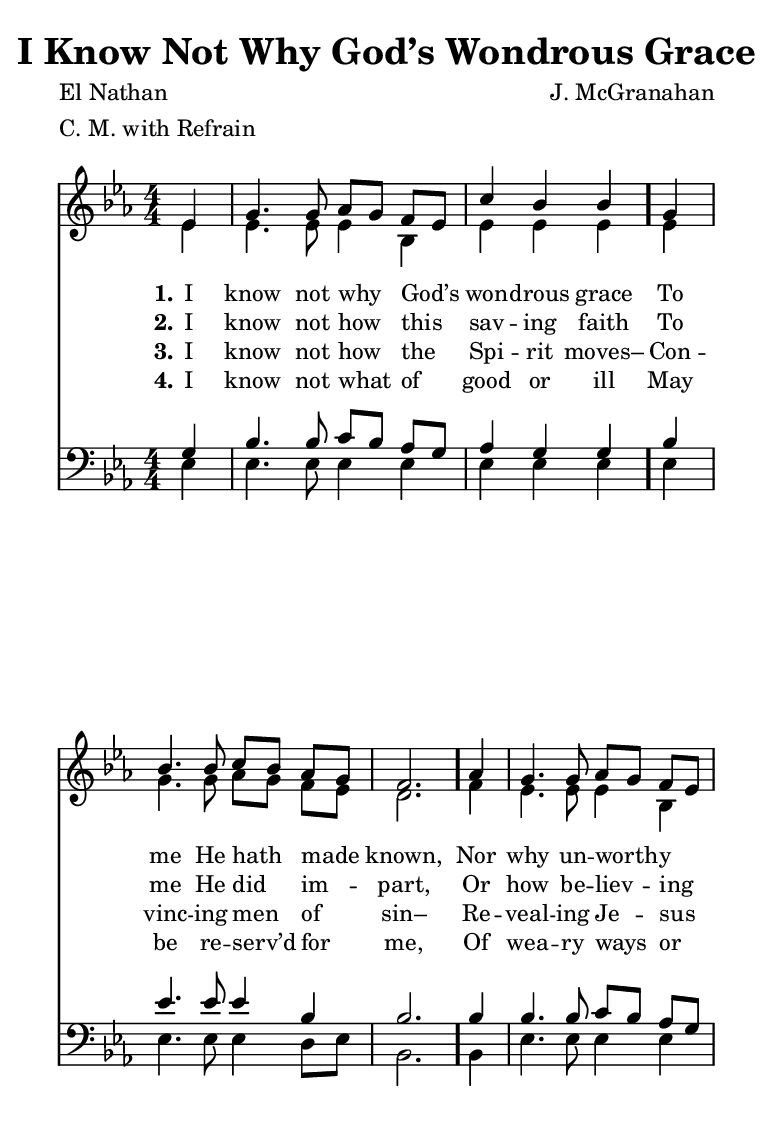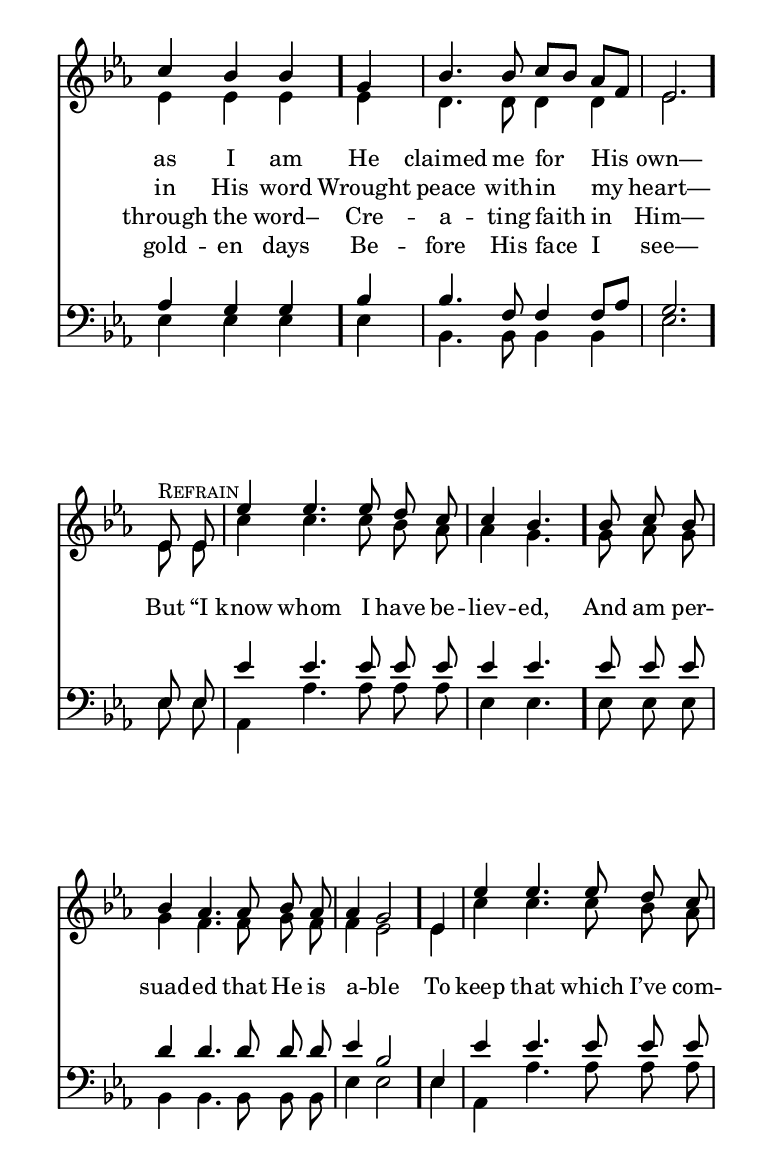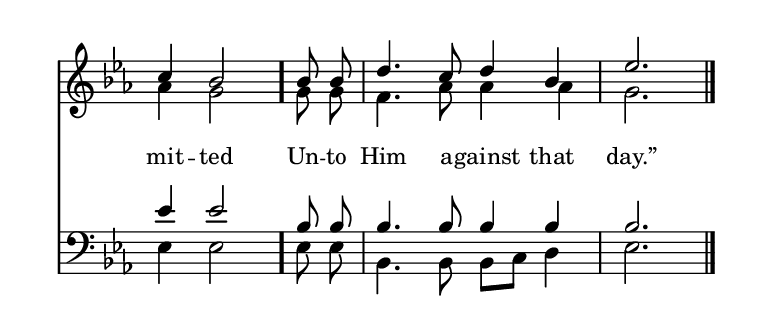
\include "common/global.ily"
\paper {
  \include "common/paper.ily"
  systems-per-page = ##f
}

\header{
  hymnnumber = "167"
  title = "I Know Not Why God’s Wondrous Grace"
  tunename = ""
  meter = "C. M. with Refrain"
  poet = "El Nathan"
  composer = "J. McGranahan"
  %copyright = ""
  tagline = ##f
}

global = {
  \include "common/overrides.ily"
  \override Staff.TimeSignature.style = #'numbered
  \time 4/4
  \override Score.MetronomeMark.transparent = ##t % hide all fermata changes too
  \tempo 4=90
  \key ees \major
  \partial 4
  \autoBeamOff
}

notesSoprano = {
\global
\relative c' {
  
  ees4 | g4. g8 aes[ g] f[ ees] | c'4 bes bes
  g4 | bes4. bes8 c[ bes] aes[ g] | f2.
  aes4 | g4. g8 aes[ g] f[ ees] | c'4 bes bes
  g4 | bes4. bes8 c[ bes] aes[ f] | ees2.

  << s^\markup { \small \caps "Refrain" }
  { ees8 ees | ees'4 ees4. ees8 d c | c4 bes4. } >>
  bes8 c bes | bes4 aes4. aes8 bes aes | aes4 g2
  ees4 | ees'4 ees4. ees8 d c | c4 bes2
  bes8 bes | d4. c8 d4 bes | ees2.

  \bar "|."

}
}

notesAlto = {
\global
\relative e' {

  ees4 | ees4. ees8 ees4 bes | ees ees ees
  ees | g4. g8 aes[ g] f[ ees] d2.
  f4 | ees4. ees8 ees4 bes | ees ees ees
  ees4 | d4. d8 d4 d | ees2.

  ees8 ees | c'4 c4. c8 bes aes | aes4 g4.
  g8 aes g | g4 f4. f8 g f | f4 ees2
  ees4 | c'4 c4. c8 bes aes | aes4 g2
  g8 g | f4. aes8 aes4 aes | g2.

}
}

notesTenor = {
\global
\relative a {

  g4 | bes4. bes8 c[ bes] aes[ g] | aes4 g g
  bes4 | ees4. ees8 ees4 bes4 | bes2.
  bes4 | bes4. bes8 c[ bes] aes[ g] | aes4 g g
  bes4 | bes4. f8 f4 f8[ aes] | g2.

  ees8 ees | ees'4 ees4. ees8 ees ees | ees4 ees4.
  ees8 ees ees | d4 d4. d8 d d | ees4 bes2
  ees,4 | ees'4 ees4. ees8 ees ees | ees4 ees2
  bes8 bes | bes4. bes8 bes4 bes | bes2.

}
}

notesBass = {
\global
\relative f {

  ees4 | ees4. ees8 ees4 ees | ees ees ees
  ees4 | ees4. ees8 ees4 d8[ ees] | bes2.
  bes4 | ees4. ees8 ees4 ees | ees ees ees
  ees4 | bes4. bes8 bes4 bes | ees2.

  ees8 ees | aes,4 aes'4. aes8 aes aes | ees4 ees4.
  ees8 ees ees | bes4 bes4. bes8 bes bes | ees4 ees2
  ees4 | aes,4 aes'4. aes8 aes aes | ees4 ees2
  ees8 ees | bes4. bes8 bes8[ c] d4 | ees2.

}
}

Refrain = \lyricmode {

But “I know whom I have be -- liev -- ed, \bar "."
And am per -- suad -- ed that He is a -- ble \bar "."
To keep that which I’ve com -- mit -- ted \bar "."
Un -- to Him a -- gainst that day.” \bar "."

}

wordsA = \lyricmode {
\set stanza = "1."

I know not why God’s won -- drous grace \bar "."
To me He hath made known, \bar "."
Nor why un -- worth -- y as I am \bar "."
He claimed me for His own— \bar "."

}

wordsB = \lyricmode {
\set stanza = "2."

I know not how this sav -- ing faith
To me He did im -- part,
Or how be -- liev -- ing in His word
Wrought peace with -- in my heart—

\Refrain

}

wordsC = \lyricmode {
\set stanza = "3."

I know not how the Spi -- rit moves–
Con -- vinc -- ing men of sin–
Re -- veal -- ing Je -- sus through the word–
Cre -- a -- ting faith in Him—

}

wordsD = \lyricmode {
\set stanza = "4."

I know not what of good or ill
May be re -- serv’d for me,
Of wea -- ry ways or gold -- en days
Be -- fore His face I see—

}

\score {
  \context ChoirStaff <<
    \context Staff = upper <<
      \set ChoirStaff.systemStartDelimiter = #'SystemStartBar
      \context Voice  = sopranos { \voiceOne << \notesSoprano >> }
      \context Voice  = altos { \voiceTwo << \notesAlto >> }
      \context Lyrics = one   \lyricsto sopranos \wordsA
      \context Lyrics = two   \lyricsto sopranos \wordsB
      \context Lyrics = three \lyricsto sopranos \wordsC
      \context Lyrics = four  \lyricsto sopranos \wordsD
    >>
    \context Staff = men <<
      \clef bass
      \context Voice  = tenors { \voiceOne << \notesTenor >> }
      \context Voice  = basses { \voiceTwo << \notesBass >> }
    >>
  >>
  \layout {
    \include "common/layout.ily"
  }
  \midi{
    \include "common/midi.ily"
  }
}

\version "2.19.49"  % necessary for upgrading to future LilyPond versions.

% vi:set et ts=2 sw=2 ai nocindent syntax=lilypond:
